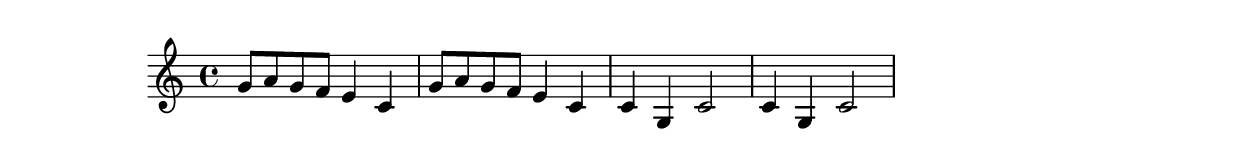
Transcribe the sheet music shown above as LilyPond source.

\version "2.19.49"
%{\header {
  title = "days of the week"
  composer = "anonymous"
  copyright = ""
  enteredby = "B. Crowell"
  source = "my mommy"
}%}
\score{{\key c \major
    \time 4/4
    %{\tempo 4=100
    %}\relative c'' {
g8 a g f e4 c | g'8 a g f e4 c | c4 g c2 | c4 g c2
}

}}